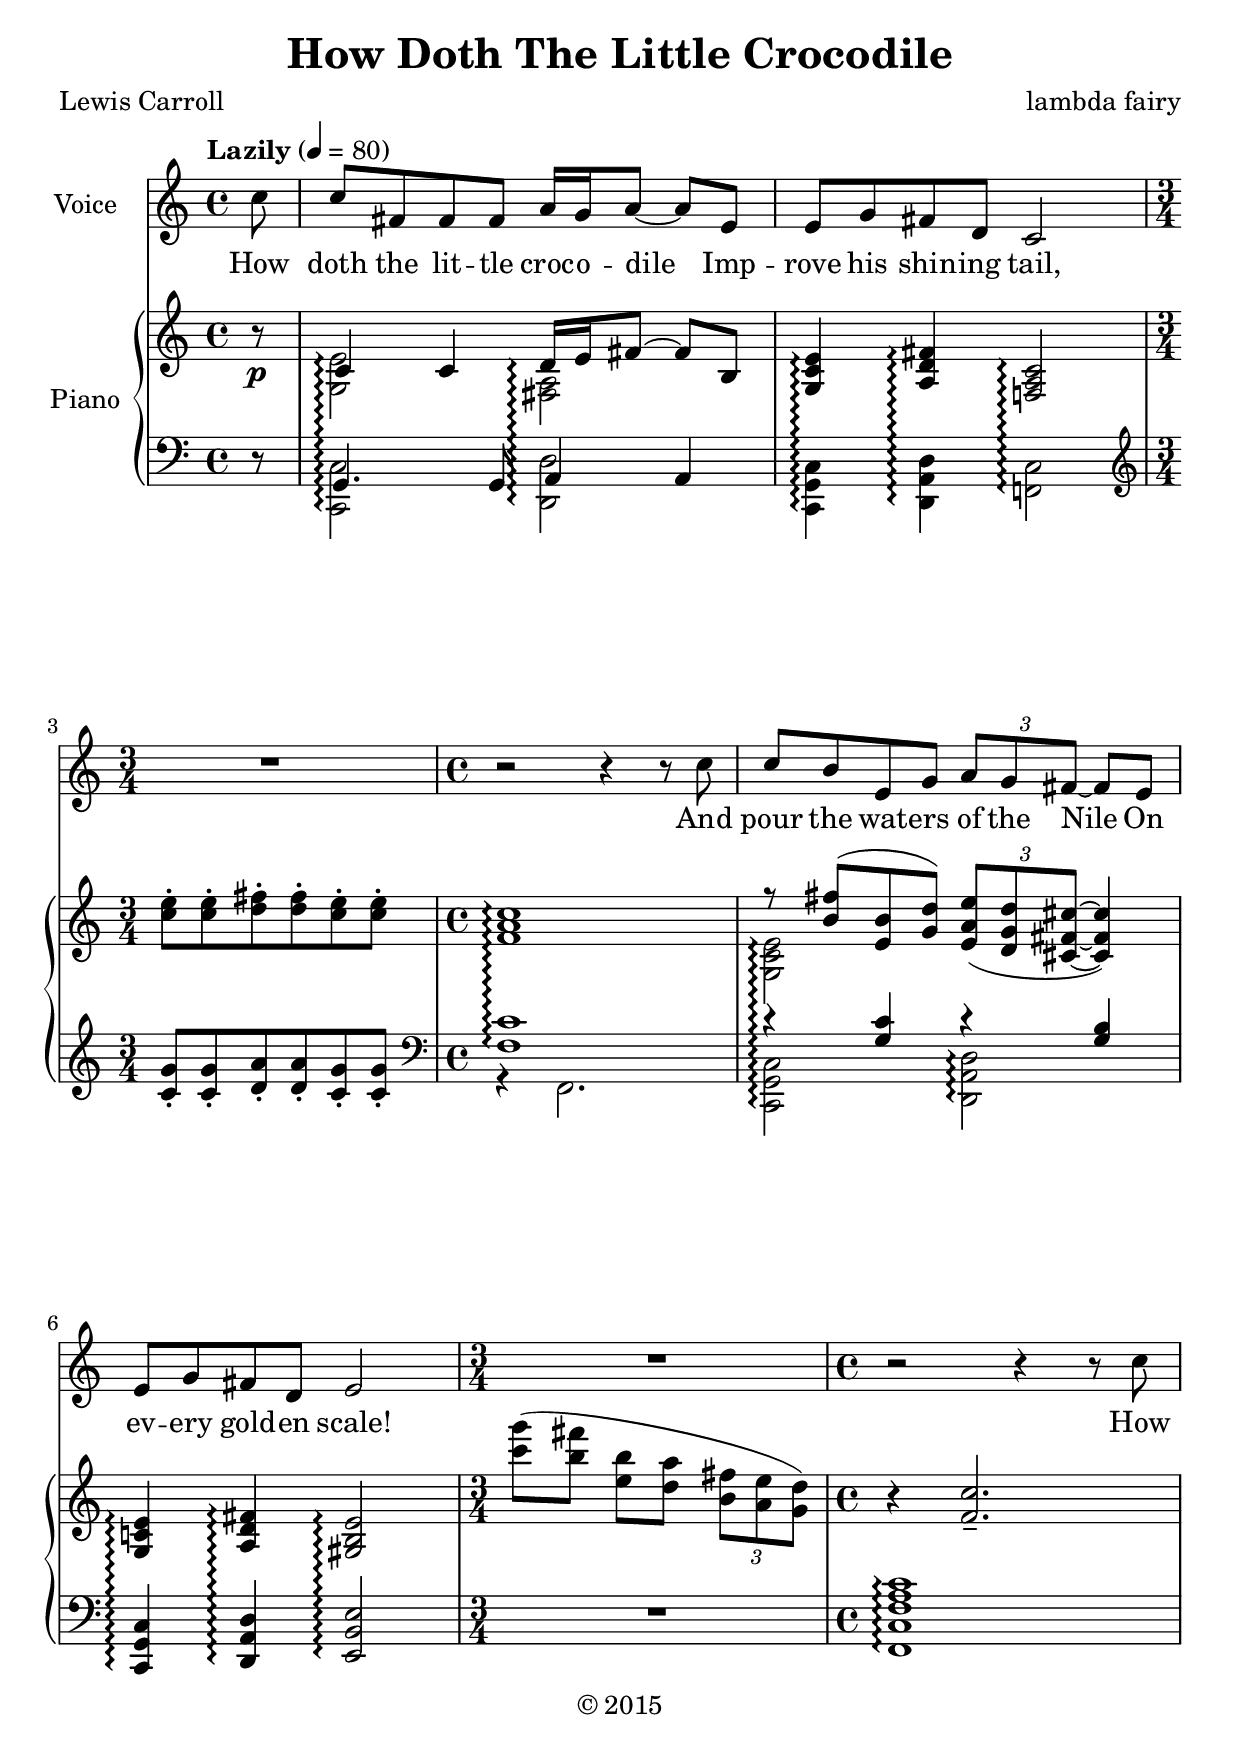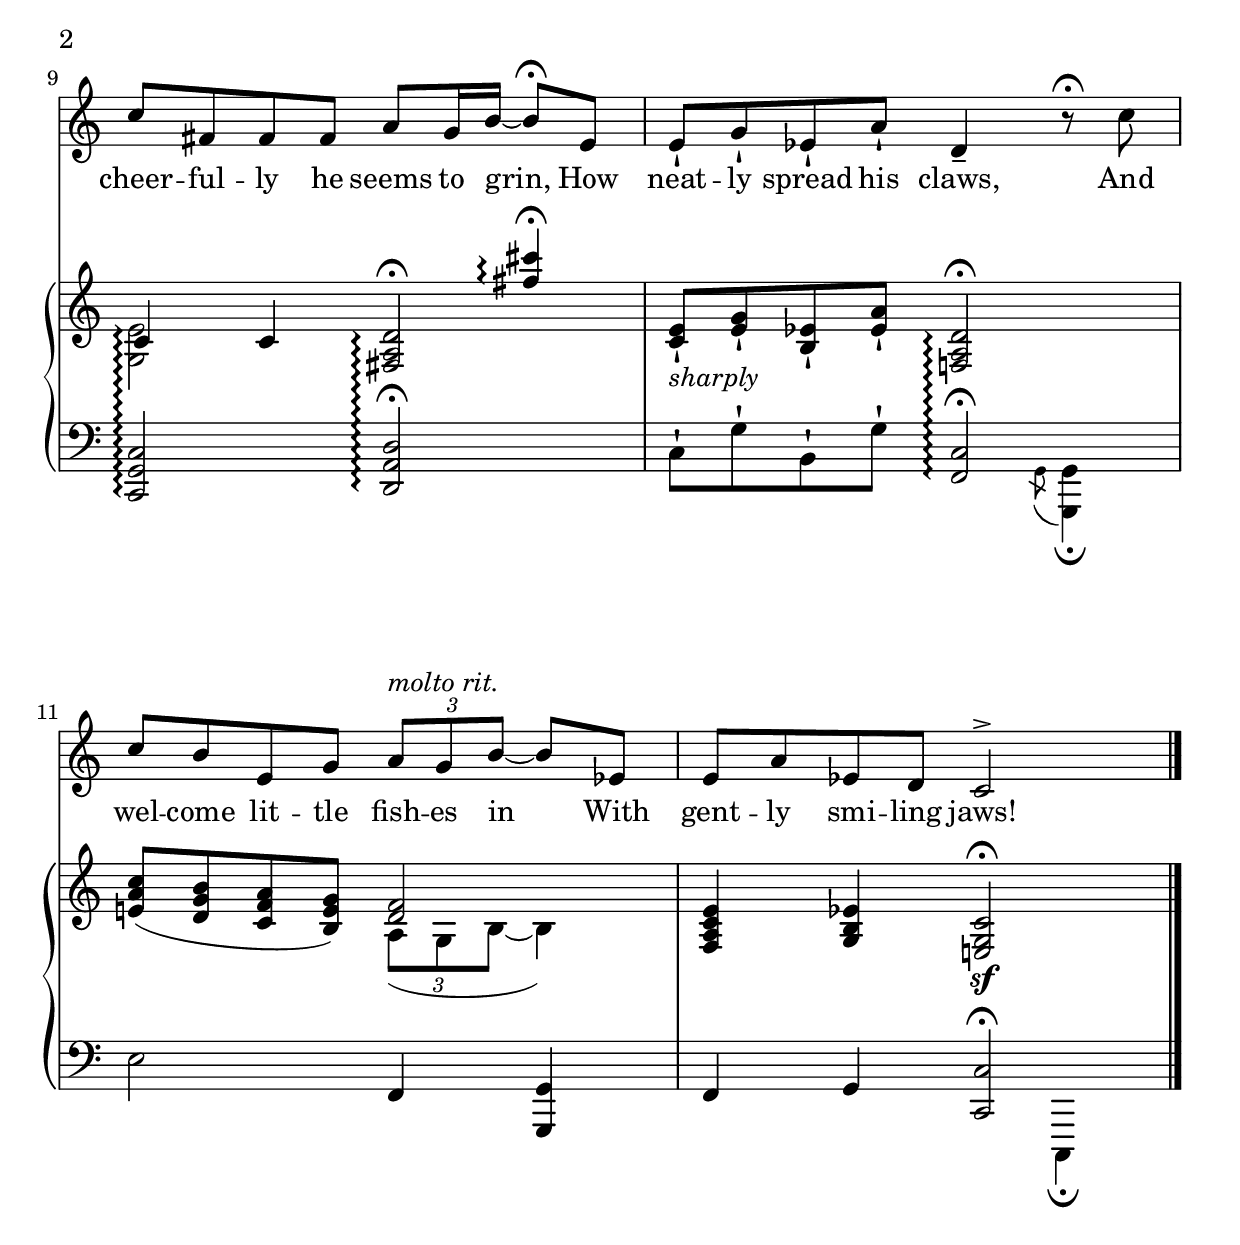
\version "2.18.2"

\include "articulate.ly"
\include "shared.ily"

#(set-global-staff-size 23)

\header {
    title = "How Doth The Little Crocodile"
    poet = "Lewis Carroll"
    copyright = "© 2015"
    }

vocals = <<
    \relative c' {
        \clef treble
        \set Staff.instrumentName = #"Voice"
        \set Staff.midiInstrument = #"acoustic grand"
        \tempo "Lazily" 4 = 80
        \time 4/4

        \partial 8
        c'8
        | c fs, fs fs a16 g a8 ~ a e
        | e g fs d c2
        \time 3/4
        | R4*3
        \time 4/4
        | r2 r4 r8

        c'
        | c b e, g \times 2/3 { a g fs ~ } fs e
        | e g fs d e2
        \time 3/4
        | R4*3
        \time 4/4
        | r2 r4 r8

        c'8
        \break  % LilyPond 2.20 layout issue
        | c fs, fs fs a g16 b ~ b8\fermata e,
        | e-! g-! ef-! a-! d,4-- r8\fermata c'
        | c b e, g \times 2/3 { a^\markup { \italic "molto rit." } g b ~ } b ef,
        | e a ef d c2^>

        \bar "|."
        }

    \addlyrics {
        How doth the lit -- tle croc -- o -- dile
        Imp -- rove his shin -- ing tail,
        And pour the wat -- ers of the Nile
        On ev -- ery gold -- en scale!

        How cheer -- ful -- ly he seems to grin,
        How neat -- ly spread his claws,
        And wel -- come lit -- tle fish -- es in
        With gent -- ly smi -- ling jaws!
        }
    >>

right_hand = \relative c' {
    r8\p
    << {
        | c4 c d16\arpeggio e fs8 ~ fs b,
        | <g c e>4\arpeggio <a d fs>\arpeggio <f a c>2\arpeggio
        }
    \\ {
        | <g e'>2\arpeggio <fs a>\arpeggio
        } >>

    | <c'' e>8-. <c e>-. <d fs>-. <d fs>-. <c e>-. <c e>-.
    | <f, a c>1\arpeggio

    | << { r8 <b fs'>( <e, b'> <g d'>) } \\ <g, c e>2\arpeggio >>
    \times 2/3 { <e' a e'>8( <d g d'> <cs fs cs'> ~ } <cs fs cs'>4)
    | <g c e>4\arpeggio <a d fs>\arpeggio <gs b e>2\arpeggio

    | <c'' g'>8[( <b fs'>] <e, b'> <d a'>
    \times 2/3 { <b fs'>8 <a e'> <g d'>) }
    | r4 <f c'>2.--

    << {
        | c4 c <fs, a d>2\arpeggio\fermata
        }
    \\ {
        | <g e'>2\arpeggio
        }
    \\ {
        | s2. <fs'' cs'>4\arpeggio\fermata
        } >>

    | <c, e>8-!-\markup { \italic "sharply" } <e g>-! <b ef>-! <ef a>-!
    <f, a d>2\arpeggio\fermata
    | <e' a c>8( <d g b> <c f a> <b e g>)
    << <d f>2 \\ { \times 2/3 { a8( g b ~ } b4) } >>

    | <f a c e>4 <g b ef> <e g c>2\fermata\sf
    }

left_hand = \relative c {
    \clef bass
    r8
    << {
        | g4. g8 a4 a
        }
    \\ {
        | <c, c'>2\arpeggio <d d'>\arpeggio
        | <c g' c>4\arpeggio <d a' d>\arpeggio <f c'>2\arpeggio
        } >>

    \clef treble
    | <c'' g'>8-. <c g'>-. <d a'>-. <d a'>-. <c g'>-. <c g'>-.
    \clef bass
    | << <f, c'>1\arpeggio \\ { r4 f,2. } >>

    << {
        | r4 <g' c> r <g b>
        }
    \\ {
        | <c,, g' c>2\arpeggio <d a' d>\arpeggio
        } >>
    | <c g' c>4\arpeggio <d a' d>\arpeggio <e b' e>2\arpeggio

    | R4*3
    | \stemDown <f c' f a c>1\arpeggio \stemNeutral

    | <c g' c>2\arpeggio <d a' d>\arpeggio\fermata
    | c'8-! g'-! b,-! g'-!
    << <f, c'>2\arpeggio\fermata \\ { s4 \acciaccatura g8 <g g,>4\fermata } >>

    | e'2 f,4 <g, g'>
    | f'4 g
    << <c, c'>2\fermata \\ { s4 c,\fermata } >>
    }

stuff = <<
    \vocals
    \new PianoStaff <<
        #(set-accidental-style 'piano)
        \set PianoStaff.instrumentName = #"Piano"
        \set PianoStaff.connectArpeggios = ##t
        \new Staff = "R" \right_hand
        \new Staff = "L" \left_hand
        >>
    >>

\score {
    \stuff
    \layout { }
    }

\score {
    \articulate \stuff
    \midi { }
    }
